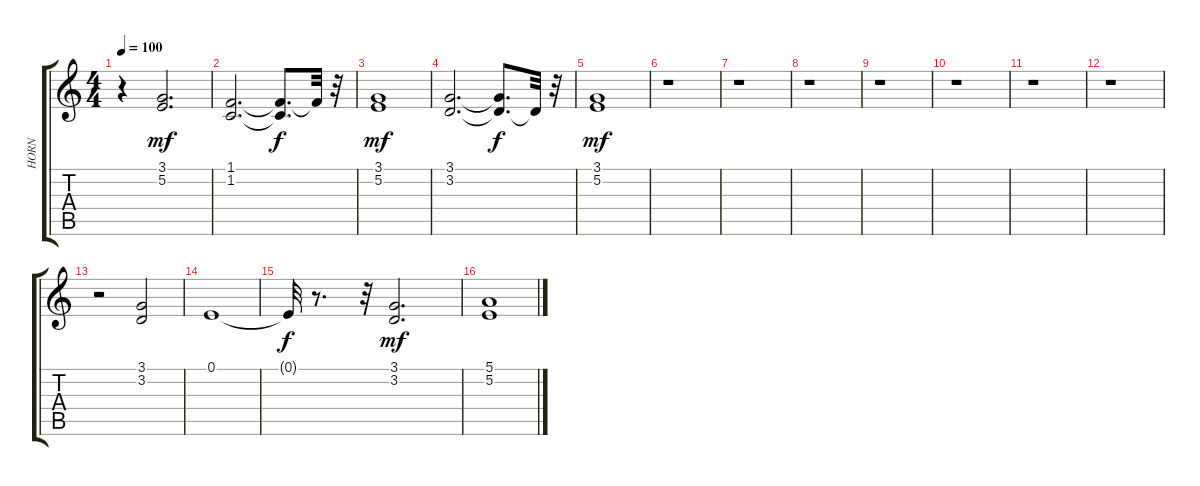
\track ("HORN" "HORN") {instrument trombone}
\staff {score tabs}
\tuning (E4 B3 G3 D3 A2 E2) {hide}
\ts (4 4)
\tempo 100
\clef g2
\ks c
r.4{dy mf} (3.1 5.2).2{d} |
(1.1 1.2).2{d} (1.1{t} 1.2{t}).8{d dy f} 1.1{t}.32 r.32 |
(3.1 5.2).1{dy mf} |
(3.1 3.2).2{d} (3.1{t} 3.2{t}).8{d dy f} 3.2{t}.32 r.32 |
(3.1 5.2).1{dy mf} |
r.1 |
r.1 |
r.1 |
r.1 |
r.1 |
r.1 |
r.1 |
r.2 (3.1 3.2).2 |
0.1.1 |
0.1{t}.32{dy f} r.8{d} r.32 (3.1 3.2).2{d dy mf} |
(5.1 5.2).1
